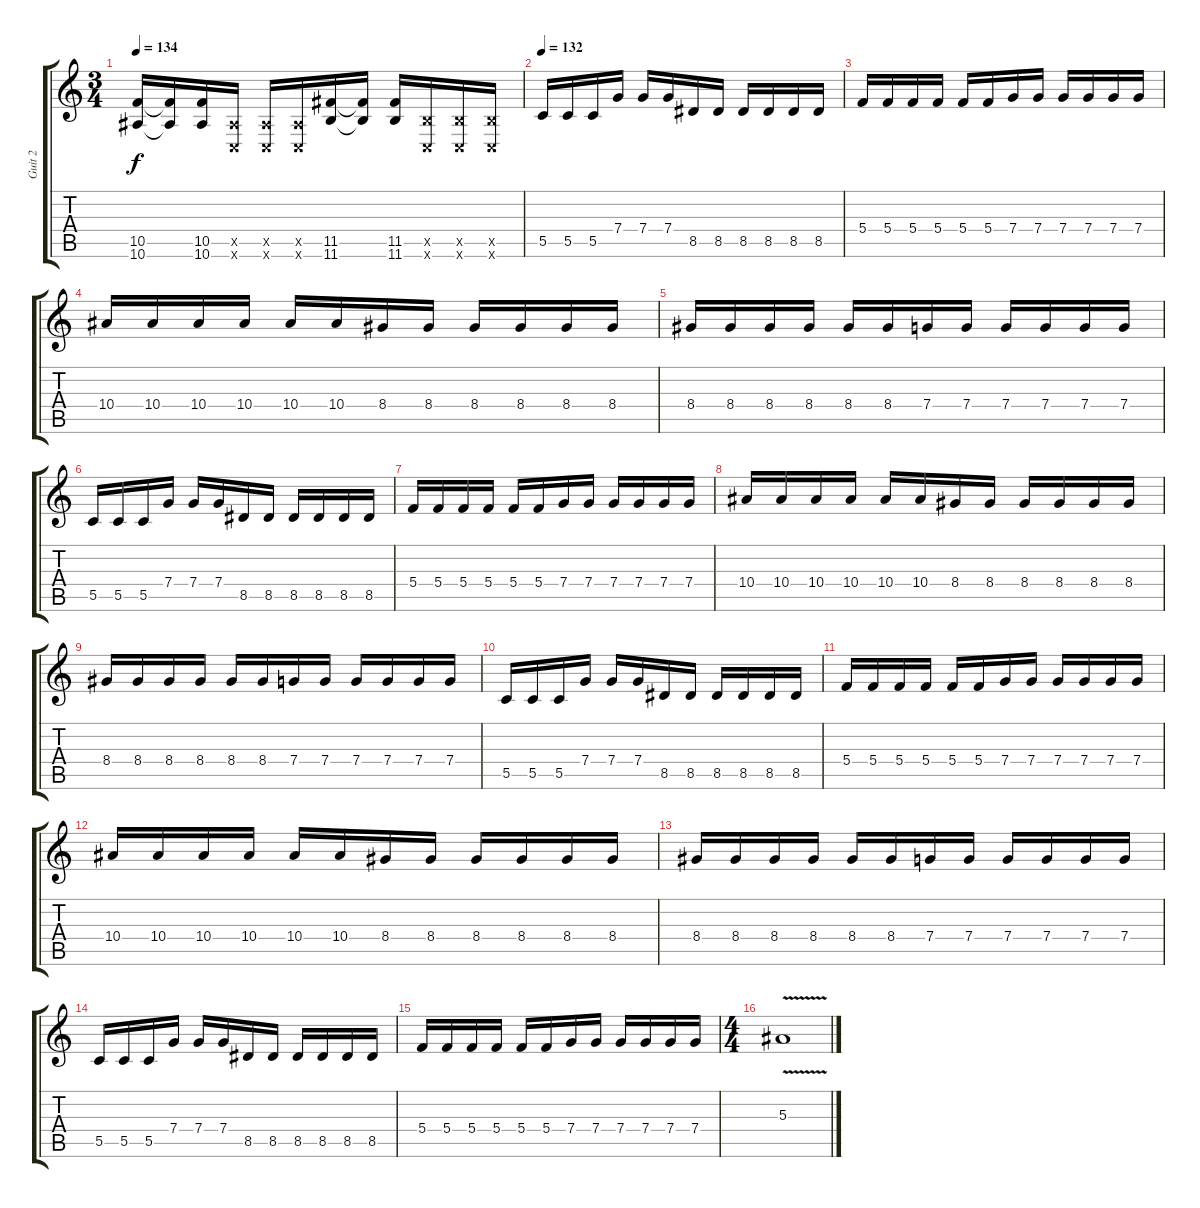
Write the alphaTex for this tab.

\track ("Guit 2" "Guit 2") {instrument distortionguitar}
\staff {score tabs}
\tuning (D4 A3 F3 C3 G2 C2) {hide}
\ts (3 4)
\tempo 134
\clef g2
\ks c
(10.5 10.6).16{dy f} (10.5{t} 10.6{t}).16 (10.5 10.6).16 (3.5{x} 0.6{x}).16 (3.5{x} 0.6{x}).16 (3.5{x} 0.6{x}).16 (11.5 11.6).16 (11.5{t} 11.6{t}).16 (11.5 11.6).16 (4.5{x} 0.6{x}).16 (4.5{x} 0.6{x}).16 (4.5{x} 0.6{x}).16 |
\tempo 132
5.5.16 5.5.16 5.5.16 7.4.16 7.4.16 7.4.16 8.5.16 8.5.16 8.5.16 8.5.16 8.5.16 8.5.16 |
5.4.16 5.4.16 5.4.16 5.4.16 5.4.16 5.4.16 7.4.16 7.4.16 7.4.16 7.4.16 7.4.16 7.4.16 |
10.4.16 10.4.16 10.4.16 10.4.16 10.4.16 10.4.16 8.4.16 8.4.16 8.4.16 8.4.16 8.4.16 8.4.16 |
8.4.16 8.4.16 8.4.16 8.4.16 8.4.16 8.4.16 7.4.16 7.4.16 7.4.16 7.4.16 7.4.16 7.4.16 |
5.5.16 5.5.16 5.5.16 7.4.16 7.4.16 7.4.16 8.5.16 8.5.16 8.5.16 8.5.16 8.5.16 8.5.16 |
5.4.16 5.4.16 5.4.16 5.4.16 5.4.16 5.4.16 7.4.16 7.4.16 7.4.16 7.4.16 7.4.16 7.4.16 |
10.4.16 10.4.16 10.4.16 10.4.16 10.4.16 10.4.16 8.4.16 8.4.16 8.4.16 8.4.16 8.4.16 8.4.16 |
8.4.16 8.4.16 8.4.16 8.4.16 8.4.16 8.4.16 7.4.16 7.4.16 7.4.16 7.4.16 7.4.16 7.4.16 |
5.5.16 5.5.16 5.5.16 7.4.16 7.4.16 7.4.16 8.5.16 8.5.16 8.5.16 8.5.16 8.5.16 8.5.16 |
5.4.16 5.4.16 5.4.16 5.4.16 5.4.16 5.4.16 7.4.16 7.4.16 7.4.16 7.4.16 7.4.16 7.4.16 |
10.4.16 10.4.16 10.4.16 10.4.16 10.4.16 10.4.16 8.4.16 8.4.16 8.4.16 8.4.16 8.4.16 8.4.16 |
8.4.16 8.4.16 8.4.16 8.4.16 8.4.16 8.4.16 7.4.16 7.4.16 7.4.16 7.4.16 7.4.16 7.4.16 |
5.5.16 5.5.16 5.5.16 7.4.16 7.4.16 7.4.16 8.5.16 8.5.16 8.5.16 8.5.16 8.5.16 8.5.16 |
5.4.16 5.4.16 5.4.16 5.4.16 5.4.16 5.4.16 7.4.16 7.4.16 7.4.16 7.4.16 7.4.16 7.4.16 |
\ts (4 4)
5.3{v}.1
